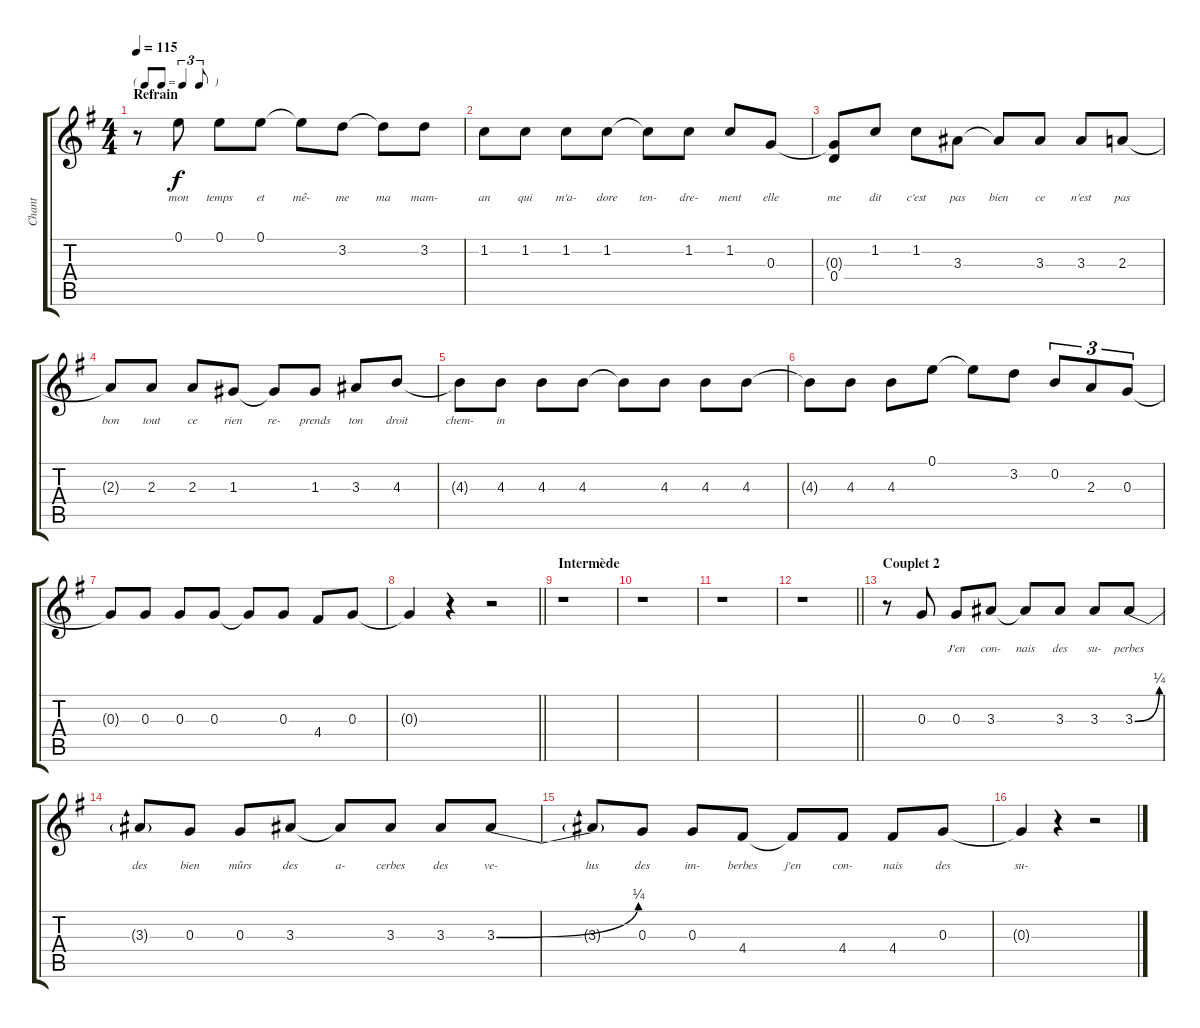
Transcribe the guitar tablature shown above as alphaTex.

\track ("Chant" "Chant") {instrument electricguitarjazz}
\staff {score tabs}
\tuning (E4 B3 G3 D3 A2 E2) {hide}
\ts (4 4)
\tf triplet8th
\section ("" "Refrain")
\tempo 115
\clef g2
\ks g
r.8{dy f} 0.1.8{lyrics (0 "mon") lyrics (1 "") lyrics (2 "") lyrics (3 "") lyrics (4 "")} 0.1.8{lyrics (0 "temps") lyrics (1 "") lyrics (2 "") lyrics (3 "") lyrics (4 "")} 0.1.8{lyrics (0 "et") lyrics (1 "") lyrics (2 "") lyrics (3 "") lyrics (4 "")} 0.1{t}.8{lyrics (0 "mê-") lyrics (1 "") lyrics (2 "") lyrics (3 "") lyrics (4 "")} 3.2.8{lyrics (0 "me") lyrics (1 "") lyrics (2 "") lyrics (3 "") lyrics (4 "")} 3.2{t}.8{lyrics (0 "ma") lyrics (1 "") lyrics (2 "") lyrics (3 "") lyrics (4 "")} 3.2.8{lyrics (0 "mam-") lyrics (1 "") lyrics (2 "") lyrics (3 "") lyrics (4 "")} |
1.2.8{lyrics (0 "an") lyrics (1 "") lyrics (2 "") lyrics (3 "") lyrics (4 "")} 1.2.8{lyrics (0 "qui") lyrics (1 "") lyrics (2 "") lyrics (3 "") lyrics (4 "")} 1.2.8{lyrics (0 "m'a-") lyrics (1 "") lyrics (2 "") lyrics (3 "") lyrics (4 "")} 1.2.8{lyrics (0 "dore") lyrics (1 "") lyrics (2 "") lyrics (3 "") lyrics (4 "")} 1.2{t}.8{lyrics (0 "ten-") lyrics (1 "") lyrics (2 "") lyrics (3 "") lyrics (4 "")} 1.2.8{lyrics (0 "dre-") lyrics (1 "") lyrics (2 "") lyrics (3 "") lyrics (4 "")} 1.2.8{lyrics (0 "ment") lyrics (1 "") lyrics (2 "") lyrics (3 "") lyrics (4 "")} 0.3.8{lyrics (0 "elle") lyrics (1 "") lyrics (2 "") lyrics (3 "") lyrics (4 "")} |
(0.3{t} 0.4).8{lyrics (0 "me") lyrics (1 "") lyrics (2 "") lyrics (3 "") lyrics (4 "")} 1.2.8{lyrics (0 "dit") lyrics (1 "") lyrics (2 "") lyrics (3 "") lyrics (4 "")} 1.2.8{lyrics (0 "c'est") lyrics (1 "") lyrics (2 "") lyrics (3 "") lyrics (4 "")} 3.3.8{lyrics (0 "pas") lyrics (1 "") lyrics (2 "") lyrics (3 "") lyrics (4 "")} 3.3{t}.8{lyrics (0 "bien") lyrics (1 "") lyrics (2 "") lyrics (3 "") lyrics (4 "")} 3.3.8{lyrics (0 "ce") lyrics (1 "") lyrics (2 "") lyrics (3 "") lyrics (4 "")} 3.3.8{lyrics (0 "n'est") lyrics (1 "") lyrics (2 "") lyrics (3 "") lyrics (4 "")} 2.3.8{lyrics (0 "pas") lyrics (1 "") lyrics (2 "") lyrics (3 "") lyrics (4 "")} |
2.3{t}.8{lyrics (0 "bon") lyrics (1 "") lyrics (2 "") lyrics (3 "") lyrics (4 "")} 2.3.8{lyrics (0 "tout") lyrics (1 "") lyrics (2 "") lyrics (3 "") lyrics (4 "")} 2.3.8{lyrics (0 "ce") lyrics (1 "") lyrics (2 "") lyrics (3 "") lyrics (4 "")} 1.3.8{lyrics (0 "rien") lyrics (1 "") lyrics (2 "") lyrics (3 "") lyrics (4 "")} 1.3{t}.8{lyrics (0 "re-") lyrics (1 "") lyrics (2 "") lyrics (3 "") lyrics (4 "")} 1.3.8{lyrics (0 "prends") lyrics (1 "") lyrics (2 "") lyrics (3 "") lyrics (4 "")} 3.3.8{lyrics (0 "ton") lyrics (1 "") lyrics (2 "") lyrics (3 "") lyrics (4 "")} 4.3.8{lyrics (0 "droit") lyrics (1 "") lyrics (2 "") lyrics (3 "") lyrics (4 "")} |
4.3{t}.8{lyrics (0 "chem-") lyrics (1 "") lyrics (2 "") lyrics (3 "") lyrics (4 "")} 4.3.8{lyrics (0 "in") lyrics (1 "") lyrics (2 "") lyrics (3 "") lyrics (4 "")} 4.3.8 4.3.8 4.3{t}.8 4.3.8 4.3.8 4.3.8 |
4.3{t}.8 4.3.8 4.3.8 0.1.8 0.1{t}.8 3.2.8 0.2.8{tu (3 2)} 2.3.8{tu (3 2)} 0.3.8{tu (3 2)} |
0.3{t}.8 0.3.8 0.3.8 0.3.8 0.3{t}.8 0.3.8 4.4.8 0.3.8 |
\barLineRight lightlight
0.3{t}.4 r.4 r.2 |
\section ("" "Intermède")
r.1 |
r.1 |
r.1 |
\barLineRight lightlight
r.1 |
\section ("" "Couplet 2")
r.8 0.3.8{lyrics (0 "") lyrics (1 "") lyrics (2 "") lyrics (3 "") lyrics (4 "")} 0.3.8{lyrics (0 "") lyrics (1 "J'en") lyrics (2 "") lyrics (3 "") lyrics (4 "")} 3.3.8{lyrics (0 "") lyrics (1 "con-") lyrics (2 "") lyrics (3 "") lyrics (4 "")} 3.3{t}.8{lyrics (0 "") lyrics (1 "nais") lyrics (2 "") lyrics (3 "") lyrics (4 "")} 3.3.8{lyrics (0 "") lyrics (1 "des") lyrics (2 "") lyrics (3 "") lyrics (4 "")} 3.3.8{lyrics (0 "") lyrics (1 "su-") lyrics (2 "") lyrics (3 "") lyrics (4 "")} 3.3{be (bend 0 0 60 1)}.8{lyrics (0 "") lyrics (1 "perbes") lyrics (2 "") lyrics (3 "") lyrics (4 "")} |
3.3{t}.8{lyrics (0 "") lyrics (1 "des") lyrics (2 "") lyrics (3 "") lyrics (4 "")} 0.3.8{lyrics (0 "") lyrics (1 "bien") lyrics (2 "") lyrics (3 "") lyrics (4 "")} 0.3.8{lyrics (0 "") lyrics (1 "mûrs") lyrics (2 "") lyrics (3 "") lyrics (4 "")} 3.3.8{lyrics (0 "") lyrics (1 "des") lyrics (2 "") lyrics (3 "") lyrics (4 "")} 3.3{t}.8{lyrics (0 "") lyrics (1 "a-") lyrics (2 "") lyrics (3 "") lyrics (4 "")} 3.3.8{lyrics (0 "") lyrics (1 "cerbes") lyrics (2 "") lyrics (3 "") lyrics (4 "")} 3.3.8{lyrics (0 "") lyrics (1 "des") lyrics (2 "") lyrics (3 "") lyrics (4 "")} 3.3{be (bend 0 0 60 1)}.8{lyrics (0 "") lyrics (1 "ve-") lyrics (2 "") lyrics (3 "") lyrics (4 "")} |
3.3{t}.8{lyrics (0 "") lyrics (1 "lus") lyrics (2 "") lyrics (3 "") lyrics (4 "")} 0.3.8{lyrics (0 "") lyrics (1 "des") lyrics (2 "") lyrics (3 "") lyrics (4 "")} 0.3.8{lyrics (0 "") lyrics (1 "im-") lyrics (2 "") lyrics (3 "") lyrics (4 "")} 4.4.8{lyrics (0 "") lyrics (1 "berbes") lyrics (2 "") lyrics (3 "") lyrics (4 "")} 4.4{t}.8{lyrics (0 "") lyrics (1 "j'en") lyrics (2 "") lyrics (3 "") lyrics (4 "")} 4.4.8{lyrics (0 "") lyrics (1 "con-") lyrics (2 "") lyrics (3 "") lyrics (4 "")} 4.4.8{lyrics (0 "") lyrics (1 "nais") lyrics (2 "") lyrics (3 "") lyrics (4 "")} 0.3.8{lyrics (0 "") lyrics (1 "des") lyrics (2 "") lyrics (3 "") lyrics (4 "")} |
0.3{t}.4{lyrics (0 "") lyrics (1 "su-") lyrics (2 "") lyrics (3 "") lyrics (4 "")} r.4 r.2
